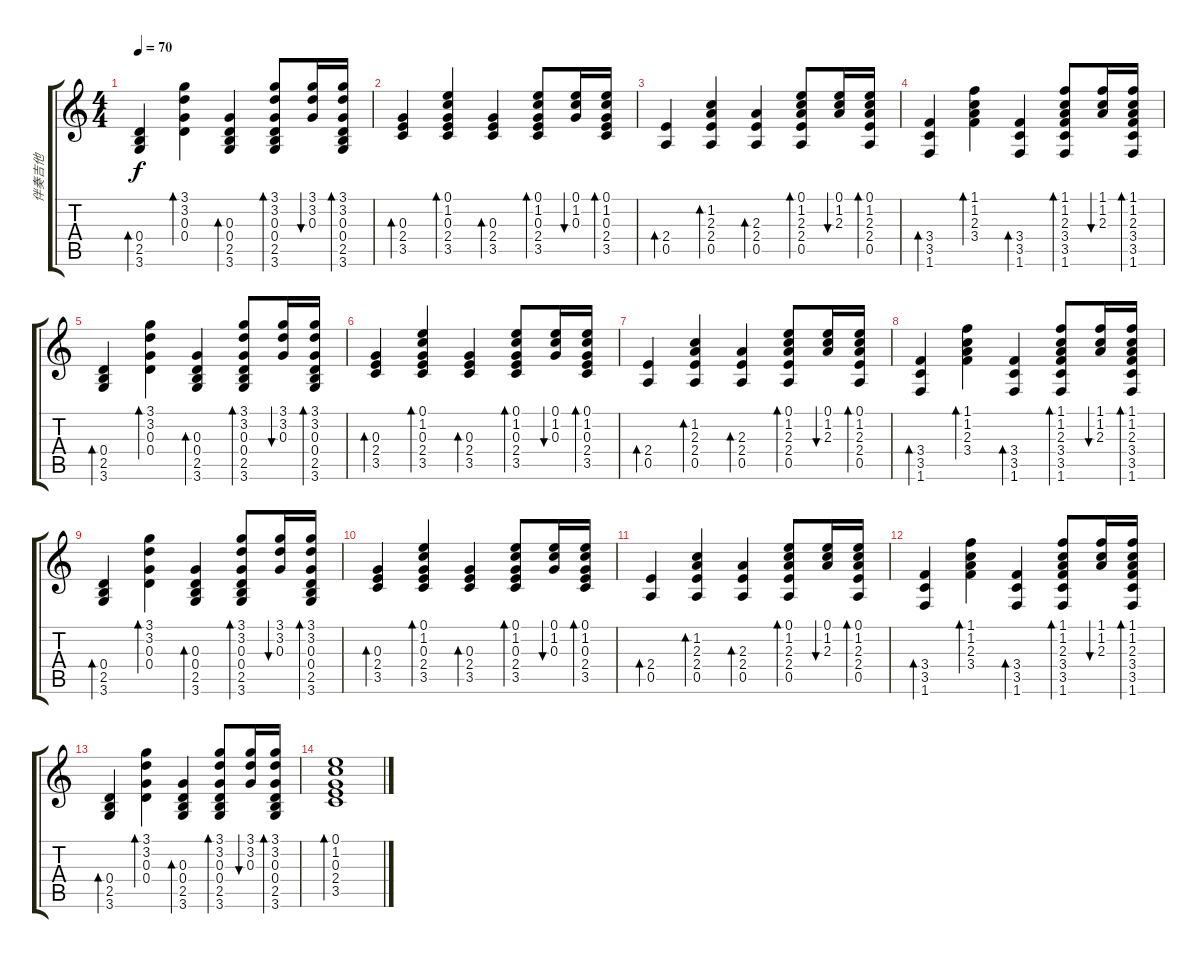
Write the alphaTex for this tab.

\track ("伴奏吉他 " "伴奏吉他 ") {instrument acousticguitarsteel}
\staff {score tabs}
\tuning (E4 B3 G3 D3 A2 E2) {hide}
\ts (4 4)
\tempo 70
\clef g2
\ks c
(0.4 2.5 3.6).4{bd 60 dy f} (3.1 3.2 0.3 0.4).4{bd 60} (0.3 0.4 2.5 3.6).4{bd 60} (3.1 3.2 0.3 0.4 2.5 3.6).8{bd 60} (3.1 3.2 0.3).16{bu 60} (3.1 3.2 0.3 0.4 2.5 3.6).16{bd 60} |
(0.3 2.4 3.5).4{bd 60} (0.1 1.2 0.3 2.4 3.5).4{bd 60} (0.3 2.4 3.5).4{bd 60} (0.1 1.2 0.3 2.4 3.5).8{bd 60} (0.1 1.2 0.3).16{bu 60} (0.1 1.2 0.3 2.4 3.5).16{bd 60} |
(2.4 0.5).4{bd 60} (1.2 2.3 2.4 0.5).4{bd 60} (2.3 2.4 0.5).4{bd 60} (0.1 1.2 2.3 2.4 0.5).8{bd 60} (0.1 1.2 2.3).16{bu 60} (0.1 1.2 2.3 2.4 0.5).16{bd 60} |
(3.4 3.5 1.6).4{bd 60} (1.1 1.2 2.3 3.4).4{bd 60} (3.4 3.5 1.6).4{bd 60} (1.1 1.2 2.3 3.4 3.5 1.6).8{bd 60} (1.1 1.2 2.3).16{bu 60} (1.1 1.2 2.3 3.4 3.5 1.6).16{bd 60} |
(0.4 2.5 3.6).4{bd 60} (3.1 3.2 0.3 0.4).4{bd 60} (0.3 0.4 2.5 3.6).4{bd 60} (3.1 3.2 0.3 0.4 2.5 3.6).8{bd 60} (3.1 3.2 0.3).16{bu 60} (3.1 3.2 0.3 0.4 2.5 3.6).16{bd 60} |
(0.3 2.4 3.5).4{bd 60} (0.1 1.2 0.3 2.4 3.5).4{bd 60} (0.3 2.4 3.5).4{bd 60} (0.1 1.2 0.3 2.4 3.5).8{bd 60} (0.1 1.2 0.3).16{bu 60} (0.1 1.2 0.3 2.4 3.5).16{bd 60} |
(2.4 0.5).4{bd 60} (1.2 2.3 2.4 0.5).4{bd 60} (2.3 2.4 0.5).4{bd 60} (0.1 1.2 2.3 2.4 0.5).8{bd 60} (0.1 1.2 2.3).16{bu 60} (0.1 1.2 2.3 2.4 0.5).16{bd 60} |
(3.4 3.5 1.6).4{bd 60} (1.1 1.2 2.3 3.4).4{bd 60} (3.4 3.5 1.6).4{bd 60} (1.1 1.2 2.3 3.4 3.5 1.6).8{bd 60} (1.1 1.2 2.3).16{bu 60} (1.1 1.2 2.3 3.4 3.5 1.6).16{bd 60} |
(0.4 2.5 3.6).4{bd 60} (3.1 3.2 0.3 0.4).4{bd 60} (0.3 0.4 2.5 3.6).4{bd 60} (3.1 3.2 0.3 0.4 2.5 3.6).8{bd 60} (3.1 3.2 0.3).16{bu 60} (3.1 3.2 0.3 0.4 2.5 3.6).16{bd 60} |
(0.3 2.4 3.5).4{bd 60} (0.1 1.2 0.3 2.4 3.5).4{bd 60} (0.3 2.4 3.5).4{bd 60} (0.1 1.2 0.3 2.4 3.5).8{bd 60} (0.1 1.2 0.3).16{bu 60} (0.1 1.2 0.3 2.4 3.5).16{bd 60} |
(2.4 0.5).4{bd 60} (1.2 2.3 2.4 0.5).4{bd 60} (2.3 2.4 0.5).4{bd 60} (0.1 1.2 2.3 2.4 0.5).8{bd 60} (0.1 1.2 2.3).16{bu 60} (0.1 1.2 2.3 2.4 0.5).16{bd 60} |
(3.4 3.5 1.6).4{bd 60} (1.1 1.2 2.3 3.4).4{bd 60} (3.4 3.5 1.6).4{bd 60} (1.1 1.2 2.3 3.4 3.5 1.6).8{bd 60} (1.1 1.2 2.3).16{bu 60} (1.1 1.2 2.3 3.4 3.5 1.6).16{bd 60} |
(0.4 2.5 3.6).4{bd 60} (3.1 3.2 0.3 0.4).4{bd 60} (0.3 0.4 2.5 3.6).4{bd 60} (3.1 3.2 0.3 0.4 2.5 3.6).8{bd 60} (3.1 3.2 0.3).16{bu 60} (3.1 3.2 0.3 0.4 2.5 3.6).16{bd 60} |
(0.1 1.2 0.3 2.4 3.5).1{bd 60}
